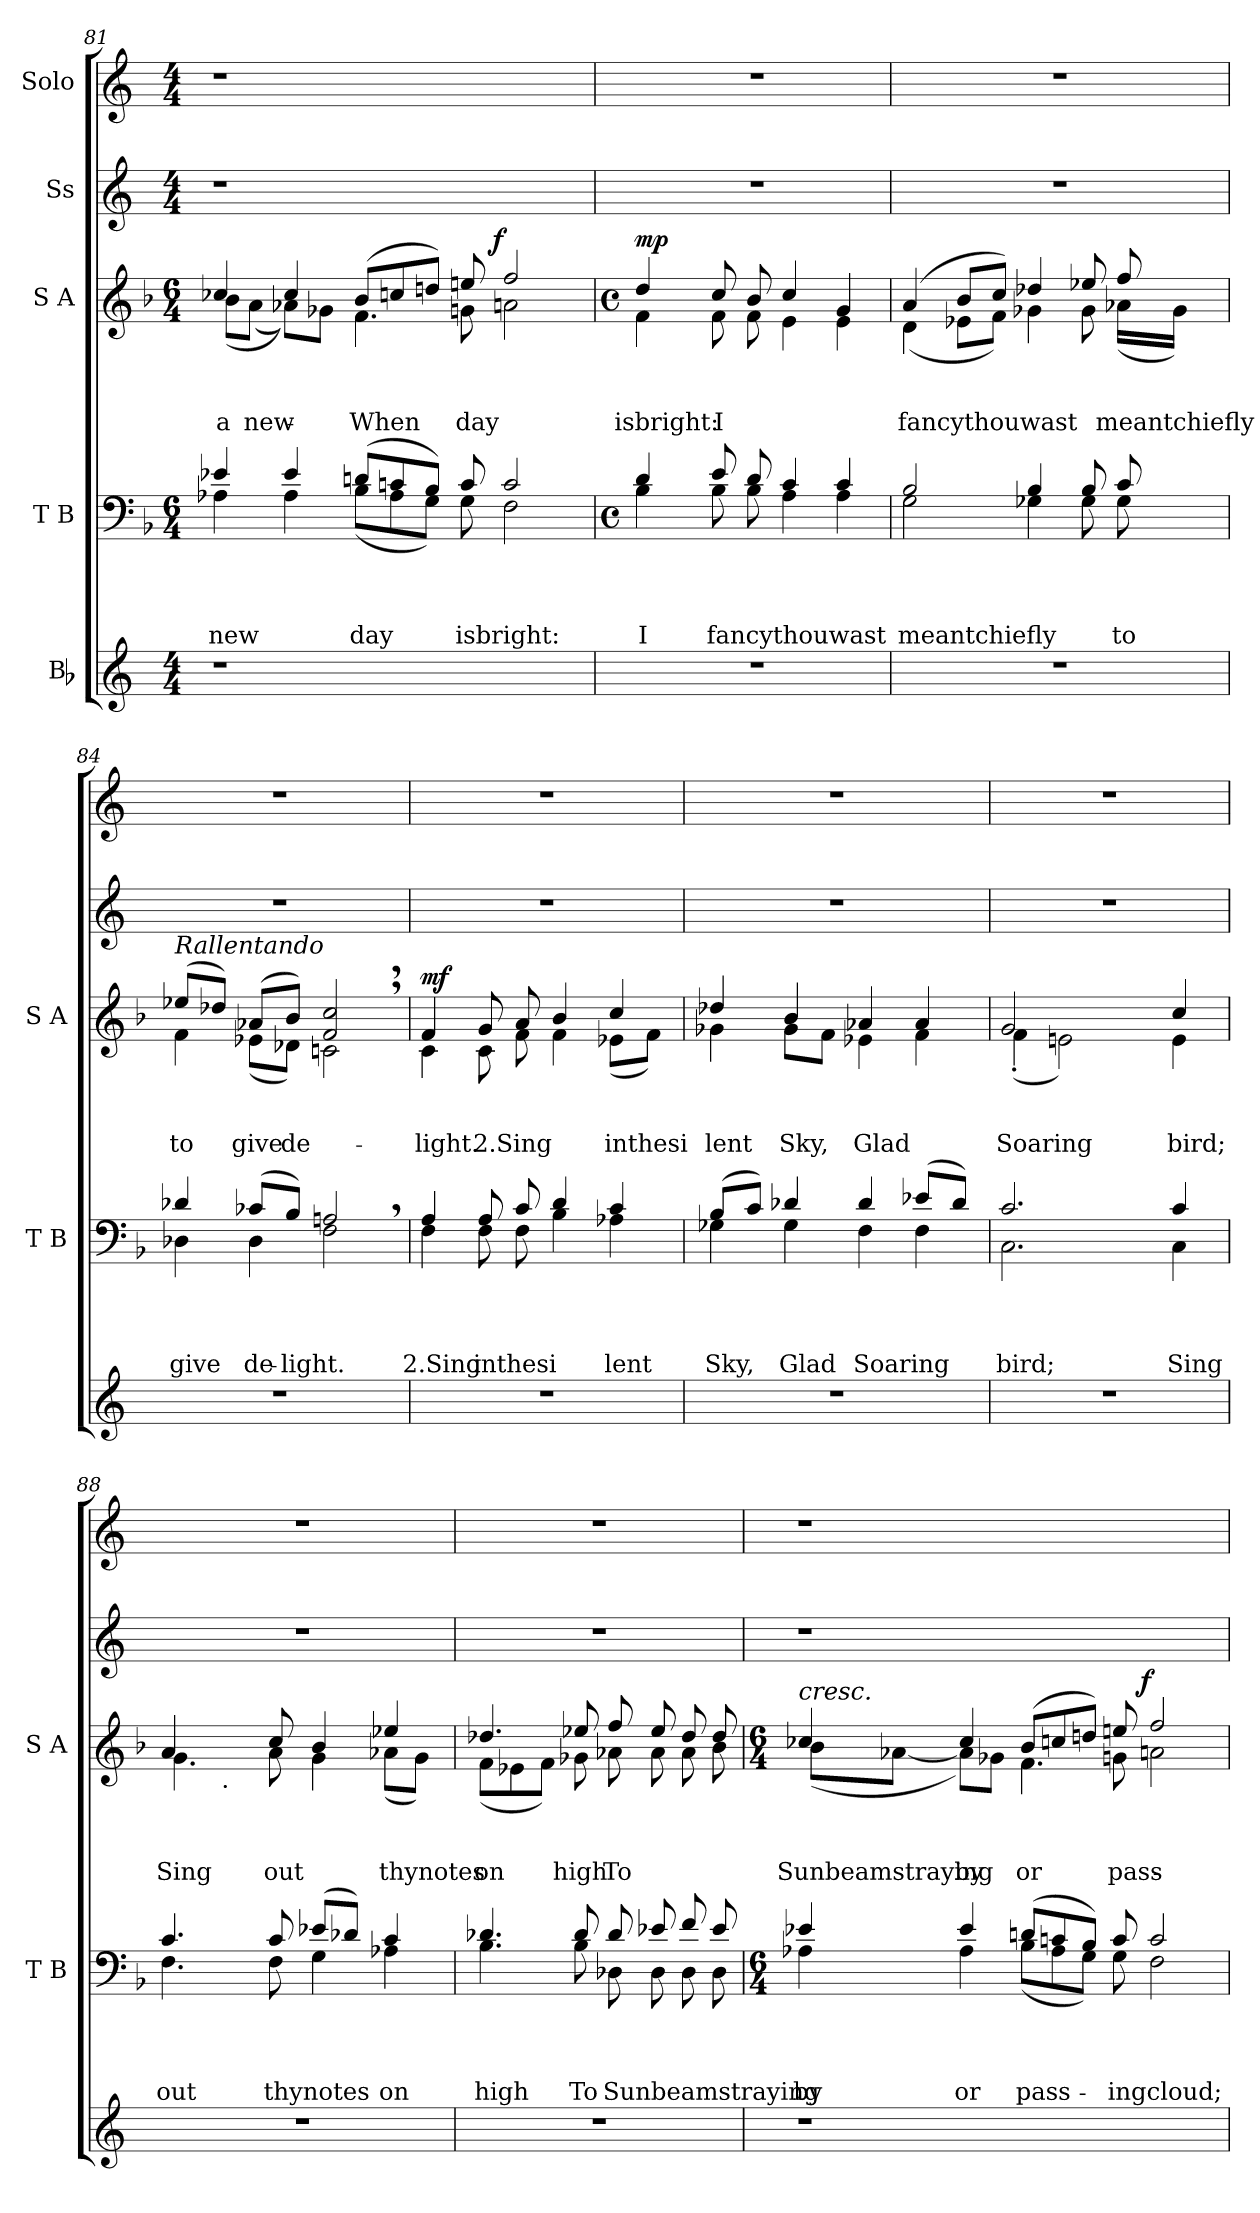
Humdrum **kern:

**kern	**kern	**text	**text	**text	**text	**kern	**text	**text	**text	**dynam	**kern	**kern
*part5	*part4	*part4	*part4	*part4	*part4	*part3	*part3	*part3	*part3	*part3	*part2	*part1
*staff5	*staff4	*staff4	*staff4	*staff4	*staff4	*staff3	*staff3	*staff3	*staff3	*staff3	*staff2	*staff1
*I"Bb	*I"T B	*	*	*	*	*I"S A	*	*	*	*	*I"Ss	*I"Solo
*	*I'T B	*	*	*	*	*I'S A	*	*	*	*	*	*
*clefG2	*clefF4	*	*	*	*	*clefG2	*	*	*	*	*clefG2	*clefG2
*k[]	*k[b-]	*	*	*	*	*k[b-]	*	*	*	*	*k[]	*k[]
*C:	*F:	*	*	*	*	*F:	*	*	*	*	*C:	*C:
*M4/4	*M6/4	*	*	*	*	*M6/4	*	*	*	*	*M4/4	*M4/4
=81	=81	=81	=81	=81	=81	=81	=81	=81	=81	=81	=81	=81
!	!	!	!	!	!	!LO:TX:a:i:t=cresc.	!	!	!	!	!	!
!	!	!	!	!	!LO:LY:a	!	!	!	!LO:LY:b	!	!	!
*	*^	*	*	*	*	*^	*	*	*	*	*	*
*	*	*	*	*	*	*	*	*^	*	*	*	*	*	*
1r	4e-X/	4A-X\	.	.	.	-new	4cc-X/	(<8b-\L	2ryy	.	.	a-	.	1r	1r
!	!	!	!	!	!	!	!	!	!	!	!	!LO:LY:b	!	!	!
.	.	.	.	.	.	.	.	(<8a\J	.	.	.	new	.	.	.
.	4e-/	4A-\	.	.	.	.	4cc-/	8a-X\L))	.	.	.	.	.	.	.
.	.	.	.	.	.	.	.	8g-X\J	.	.	.	.	.	.	.
!	!	!	!	!	!	!LO:LY:a	!	!	!	!	!	!LO:LY:b	!	!	!
.	(>8dn/L	(<8B-\L	.	.	.	day	(>8b-/L	4.f\	4ryy	.	.	-When	.	.	.
.	8cn/	8A-\	.	.	.	.	8ccn/	.	.	.	.	.	.	.	.
.	8B-/J)	8G\J)	.	.	.	.	8ddn/J)	.	8...ryy	.	.	.	.	.	.
!	!	!	!	!	!	!LO:LY:a	!	!	!	!	!	!LO:LY:b	!	!	!
.	8c/	8G\	.	.	.	isbright:	8een/	8gn\	.	.	.	day	.	.	.
!	!	!	!	!	!	!	!	!	!	!	!	!	!LO:DY:a	!	!
.	.	.	.	.	.	.	.	.	2ryy	.	.	.	f	.	.
2ryy	2c/	2F\	.	.	.	.	2ff/	2an\	.	.	.	.	.	2ryy	2ryy
.	.	.	.	.	.	.	.	.	64ryy	.	.	.	.	.	.
*	*	*	*	*	*	*	*v	*v	*v	*	*	*	*	*	*
=82	=82	=82	=82	=82	=82	=82	=82	=82	=82	=82	=82	=82	=82
*	*M4/4	*	*	*	*	*	*M4/4	*	*	*	*	*	*
*	*met(c)	*	*	*	*	*	*met(c)	*	*	*	*	*	*
*	*	*	*	*	*	*	*^	*	*	*	*	*	*
*	*	*	*	*	*	*	*	*^	*	*	*	*	*	*
!	!	!	!	!	!	!LO:LY:a	!	!	!	!	!	!LO:LY:b	!LO:DY:a	!	!
*	*	*	*	*	*	*	*	*v	*v	*	*	*	*	*	*
1r	4d/	4B-\	.	.	.	I	4dd/	4f\	.	.	isbright:	mp	1r	1r
!	!	!	!	!	!	!LO:LY:a	!	!	!	!	!LO:LY:b	!	!	!
.	8e/	8B-\	.	.	.	fancythouwast	8cc/	8f\	.	.	I	.	.	.
.	8d/	8B-\	.	.	.	.	8b-/	8f\	.	.	.	.	.	.
.	4c/	4A\	.	.	.	.	4cc/	4e\	.	.	.	.	.	.
.	4c/	4A\	.	.	.	.	4g/	4e\	.	.	.	.	.	.
=83	=83	=83	=83	=83	=83	=83	=83	=83	=83	=83	=83	=83	=83	=83
!	!	!	!	!	!	!LO:LY:a	!	!	!	!	!LO:LY:b	!	!	!
1r	2B-/	2G\	.	.	.	meantchiefly	(4a/	(<4d\	.	.	fancythouwast	.	1r	1r
.	.	.	.	.	.	.	8b-/L	8e-X\L	.	.	.	.	.	.
.	.	.	.	.	.	.	8cc/J)	8f\J)	.	.	.	.	.	.
.	4B-/	4G-X\	.	.	.	.	4dd-X/	4g-X\	.	.	.	.	.	.
.	8B-/	8G-\	.	.	.	.	8ee-X/	8g-\	.	.	.	.	.	.
!	!	!	!	!	!	!LO:LY:a	!	!	!	!	!LO:LY:b	!	!	!
.	8c/	8G-\	.	.	.	to	8ff/	(<16a-X\LL	.	.	meantchiefly	.	.	.
.	.	.	.	.	.	.	.	16g-\JJ)	.	.	.	.	.	.
=84	=84	=84	=84	=84	=84	=84	=84	=84	=84	=84	=84	=84	=84	=84
!	!	!	!	!	!	!	!LO:TX:a:i:t=Rallentando	!	!	!	!	!	!	!
!	!	!	!	!	!	!LO:LY:a	!	!	!	!	!LO:LY:b	!	!	!
1r	4d-X/	4D-X\	.	.	.	give	(>8ee-X/L	4f\	.	.	to	.	1r	1r
.	.	.	.	.	.	.	8dd-X/J)	.	.	.	.	.	.	.
!	!	!	!	!	!	!LO:LY:a	!	!	!	!	!LO:LY:b	!	!	!
.	(>8c-X/L	4D-\	.	.	.	de-	(>8a-X/L	(<8e-X\L	.	.	give	.	.	.
!	!	!	!	!	!	!LO:LY:a	!	!	!	!	!LO:LY:b	!	!	!
.	8B-/J)	.	.	.	.	-light.	8b-/J)	8d-X\J)	.	.	de-	.	.	.
.	2An,>/	2F\	.	.	.	.	2f/,> 2cc/,>	2cn\	.	.	.	.	.	.
!!LO:LB:g=z
=85	=85	=85	=85	=85	=85	=85	=85	=85	=85	=85	=85	=85	=85	=85
!	!	!	!	!	!	!LO:LY:a:rj	!	!	!	!	!LO:LY:b:rj	!LO:DY:a	!	!
1r	4A/	4F\	.	.	.	2.Sing	4f/	4c\	.	.	-light.	mf	1r	1r
!	!	!	!	!	!	!LO:LY:a	!	!	!	!	!LO:LY:b	!	!	!
.	8A/	8F\	.	.	.	inthesi	8g/	8c\	.	.	2.Sing	.	.	.
.	8c/	8F\	.	.	.	.	8a/	8f\	.	.	.	.	.	.
.	4d/	4B-\	.	.	.	.	4b-/	4f\	.	.	.	.	.	.
!	!	!	!	!	!	!LO:LY:a	!	!	!	!	!LO:LY:b	!	!	!
.	4c/	4A-X\	.	.	.	lent	4cc/	(<8e-X\L	.	.	inthesi	.	.	.
.	.	.	.	.	.	.	.	8f\J)	.	.	.	.	.	.
=86	=86	=86	=86	=86	=86	=86	=86	=86	=86	=86	=86	=86	=86	=86
!	!	!	!	!	!	!LO:LY:a	!	!	!	!	!LO:LY:b	!	!	!
1r	(>8B-/L	4G-X\	.	.	.	Sky,	4dd-X/	4g-X\	.	.	lent	.	1r	1r
.	8c/J)	.	.	.	.	.	.	.	.	.	.	.	.	.
!	!	!	!	!	!	!LO:LY:a	!	!	!	!	!LO:LY:b	!	!	!
.	4d-X/	4G-\	.	.	.	Glad	4b-/	8g-\L	.	.	Sky,	.	.	.
.	.	.	.	.	.	.	.	8f\J	.	.	.	.	.	.
!	!	!	!	!	!	!LO:LY:a	!	!	!	!	!LO:LY:b	!	!	!
.	4d-/	4F\	.	.	.	Soaring	4a-X/	4e-X\	.	.	Glad	.	.	.
.	(>8e-X/L	4F\	.	.	.	.	4a-/	4f\	.	.	.	.	.	.
.	8d-/J)	.	.	.	.	.	.	.	.	.	.	.	.	.
=87	=87	=87	=87	=87	=87	=87	=87	=87	=87	=87	=87	=87	=87	=87
!	!	!	!	!	!	!LO:LY:a	!	!	!	!	!LO:LY:b	!	!	!
1r	2.c/	2.C\	.	.	.	bird;	2g/	(<4f'<\	.	.	Soaring	.	1r	1r
.	.	.	.	.	.	.	.	2en\)	.	.	.	.	.	.
.	.	.	.	.	.	.	4ryy	.	.	.	.	.	.	.
!	!	!	!	!	!	!LO:LY:a	!	!	!	!	!LO:LY:b	!	!	!
.	4c/	4C\	.	.	.	Sing	4cc/	4e\	.	.	bird;	.	.	.
=88	=88	=88	=88	=88	=88	=88	=88	=88	=88	=88	=88	=88	=88	=88
!	!	!	!	!	!	!LO:LY:a	!	!	!	!	!LO:LY:b	!	!	!
*	*	*	*	*	*	*	*	*^	*	*	*	*	*	*
1r	4.c/	4.F\	.	.	.	out	4a/	4.g\	8ryy	.	.	Sing	.	1r	1r
.	.	.	.	.	.	.	.	.	16ryy	.	.	.	.	.	.
.	.	.	.	.	.	.	.	.	64ryy	.	.	.	.	.	.
!	!	!	!	!	!	!	!	!	!LO:TX:b:t=.	!	!	!	!	!	!
.	.	.	.	.	.	.	.	.	2ryy	.	.	.	.	.	.
.	.	.	.	.	.	.	8ryy	.	.	.	.	.	.	.	.
!	!	!	!	!	!	!LO:LY:a	!	!	!	!	!	!LO:LY:b	!	!	!
.	8c/	8F\	.	.	.	thynotes	8cc/	8a\	.	.	.	out	.	.	.
.	(>8e-X/L	4G\	.	.	.	.	4b-/	4g\	.	.	.	.	.	.	.
.	8d-X/J)	.	.	.	.	.	.	.	.	.	.	.	.	.	.
.	.	.	.	.	.	.	.	.	4ryy	.	.	.	.	.	.
!	!	!	!	!	!	!LO:LY:a	!	!	!	!	!	!LO:LY:b	!	!	!
.	4c/	4A-X\	.	.	.	on	4ee-X/	(<8a-X\L	.	.	.	thynotes	.	.	.
.	.	.	.	.	.	.	.	8g\J)	.	.	.	.	.	.	.
.	.	.	.	.	.	.	.	.	32.ryy	.	.	.	.	.	.
=89	=89	=89	=89	=89	=89	=89	=89	=89	=89	=89	=89	=89	=89	=89	=89
!	!	!	!	!	!	!LO:LY:a	!	!	!	!	!	!LO:LY:b	!	!	!
*	*	*	*	*	*	*	*	*v	*v	*	*	*	*	*	*
1r	4.d-X/	4.B-\	.	.	.	high	4.dd-X/	(<8f\L	.	.	on	.	1r	1r
.	.	.	.	.	.	.	.	8e-X\	.	.	.	.	.	.
.	.	.	.	.	.	.	.	8f\J)	.	.	.	.	.	.
!	!	!	!	!	!	!LO:LY:a	!	!	!	!	!LO:LY:b	!	!	!
.	8d-/	8B-\	.	.	.	To	8ee-X/	8g-X\	.	.	high	.	.	.
!	!	!	!	!	!	!LO:LY:a	!	!	!	!	!LO:LY:b	!	!	!
.	8d-/	8D-X\	.	.	.	Sunbeamstraying	8ff/	8a-X\	.	.	To	.	.	.
.	8e-X/	8D-\	.	.	.	.	8ee-/	8a-\	.	.	.	.	.	.
.	8f/	8D-\	.	.	.	.	8dd-/	8a-\	.	.	.	.	.	.
.	8e-/	8D-\	.	.	.	.	8dd-/	8b-\	.	.	.	.	.	.
*	*	*	*	*	*	*	*v	*v	*	*	*	*	*	*
!!LO:LB:g=z
=90	=90	=90	=90	=90	=90	=90	=90	=90	=90	=90	=90	=90	=90
*	*M6/4	*	*	*	*	*	*M6/4	*	*	*	*	*	*
*	*	*	*	*	*	*	*^	*	*	*	*	*	*
!	!	!	!	!	!	!	!LO:TX:a:i:t=cresc.	!	!	!	!	!	!	!
!	!	!	!	!	!	!LO:LY:a	!	!	!	!	!LO:LY:b	!	!	!
*	*	*	*	*	*	*	*	*^	*	*	*	*	*	*
1r	4e-X/	4A-X\	.	.	.	by	4cc-X/	(<8b-\L	2ryy	.	.	Sunbeamstraying	.	1r	1r
.	.	.	.	.	.	.	.	[<8a-X\J	.	.	.	.	.	.	.
!	!	!	!	!	!	!LO:LY:a	!	!	!	!	!	!LO:LY:b	!	!	!
.	4e-/	4A-\	.	.	.	or	4cc-/	8a-\L])	.	.	.	by	.	.	.
.	.	.	.	.	.	.	.	8g-X\J	.	.	.	.	.	.	.
!	!	!	!	!	!	!LO:LY:a	!	!	!	!	!	!LO:LY:b	!	!	!
.	(>8dn/L	(<8B-\L	.	.	.	pass-	(>8b-/L	4.f\	4ryy	.	.	or	.	.	.
.	8cn/	8A-\	.	.	.	.	8ccn/	.	.	.	.	.	.	.	.
.	8B-/J)	8G\J)	.	.	.	.	8ddn/J)	.	8...ryy	.	.	.	.	.	.
!	!	!	!	!	!	!LO:LY:a	!	!	!	!	!	!LO:LY:b	!	!	!
.	8c/	8G\	.	.	.	-ingcloud;	8een/	8gn\	.	.	.	pass-	.	.	.
!	!	!	!	!	!	!	!	!	!	!	!	!	!LO:DY:a	!	!
.	.	.	.	.	.	.	.	.	2ryy	.	.	.	f	.	.
2ryy	2c/	2F\	.	.	.	.	2ff/	2an\	.	.	.	.	.	2ryy	2ryy
.	.	.	.	.	.	.	.	.	64ryy	.	.	.	.	.	.
*	*v	*v	*	*	*	*	*	*	*	*	*	*	*	*	*
*	*	*	*	*	*	*v	*v	*v	*	*	*	*	*	*
=	=	=	=	=	=	=	=	=	=	=	=	=
*-	*-	*-	*-	*-	*-	*-	*-	*-	*-	*-	*-	*-
